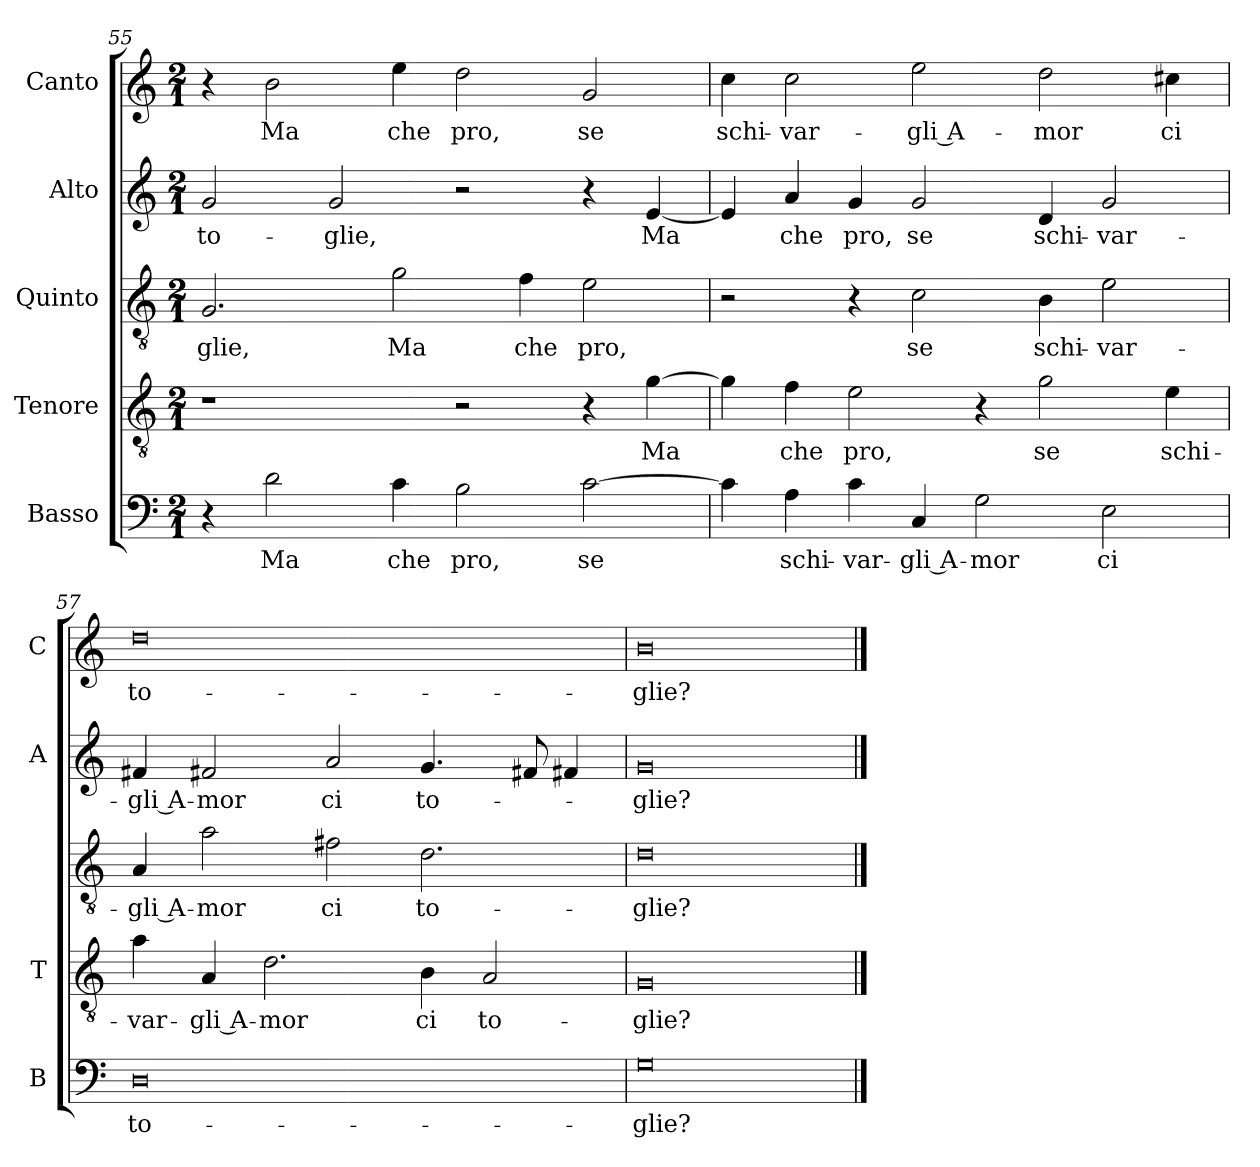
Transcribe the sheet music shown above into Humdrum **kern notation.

**kern	**text	**kern	**text	**kern	**text	**kern	**text	**kern	**text
*part5	*part5	*part4	*part4	*part3	*part3	*part2	*part2	*part1	*part1
*staff5	*staff5	*staff4	*staff4	*staff3	*staff3	*staff2	*staff2	*staff1	*staff1
*I"Basso	*	*I"Tenore	*	*I"Quinto	*	*I"Alto	*	*I"Canto	*
*I'B	*	*I'T	*	*	*	*I'A	*	*I'C	*
*clefF4	*	*clefGv2	*	*clefGv2	*	*clefG2	*	*clefG2	*
*k[]	*	*k[]	*	*k[]	*	*k[]	*	*k[]	*
*M2/1	*	*M2/1	*	*M2/1	*	*M2/1	*	*M2/1	*
=55	=55	=55	=55	=55	=55	=55	=55	=55	=55
4r	.	1r	.	2.G	-glie,	2g	to-	4r	.
2d	Ma	.	.	.	.	.	.	2b	Ma
.	.	.	.	.	.	2g	-glie,	.	.
4c	che	.	.	2g	Ma	.	.	4ee	che
2B	pro,	2r	.	.	.	2r	.	2dd	pro,
.	.	.	.	4f	che	.	.	.	.
[2c	se	4r	.	2e	pro,	4r	.	2g	se
.	.	[4g	Ma	.	.	[4e	Ma	.	.
=56	=56	=56	=56	=56	=56	=56	=56	=56	=56
4c]	.	4g]	.	2r	.	4e]	.	4cc	schi-
4A	schi-	4f	che	.	.	4a	che	2cc	-var-
4c	-var-	2e	pro,	4r	.	4g	pro,	.	.
4C	-gli A-	.	.	2c	se	2g	se	2ee	-gli A-
2G	-mor	4r	.	.	.	.	.	.	.
.	.	2g	se	4B	schi-	4d	schi-	2dd	-mor
2E	ci	.	.	2e	-var-	2g	-var-	.	.
.	.	4e	schi-	.	.	.	.	4cc#X	ci
=57	=57	=57	=57	=57	=57	=57	=57	=57	=57
0D	to-	4a	-var-	4A	-gli A-	4f#X	-gli A-	0dd	to-
.	.	4A	-gli A-	2a	-mor	2f#X	-mor	.	.
.	.	2.d	-mor	.	.	.	.	.	.
.	.	.	.	2f#X	ci	2a	ci	.	.
.	.	4B	ci	2.d	to-	4.g	to-	.	.
.	.	2A	to-	.	.	.	.	.	.
.	.	.	.	.	.	8f#X	.	.	.
.	.	.	.	.	.	4f#X	.	.	.
=58	=58	=58	=58	=58	=58	=58	=58	=58	=58
0G	-glie?	0G	-glie?	0d	-glie?	0g	-glie?	0b	-glie?
==	==	==	==	==	==	==	==	==	==
*-	*-	*-	*-	*-	*-	*-	*-	*-	*-
